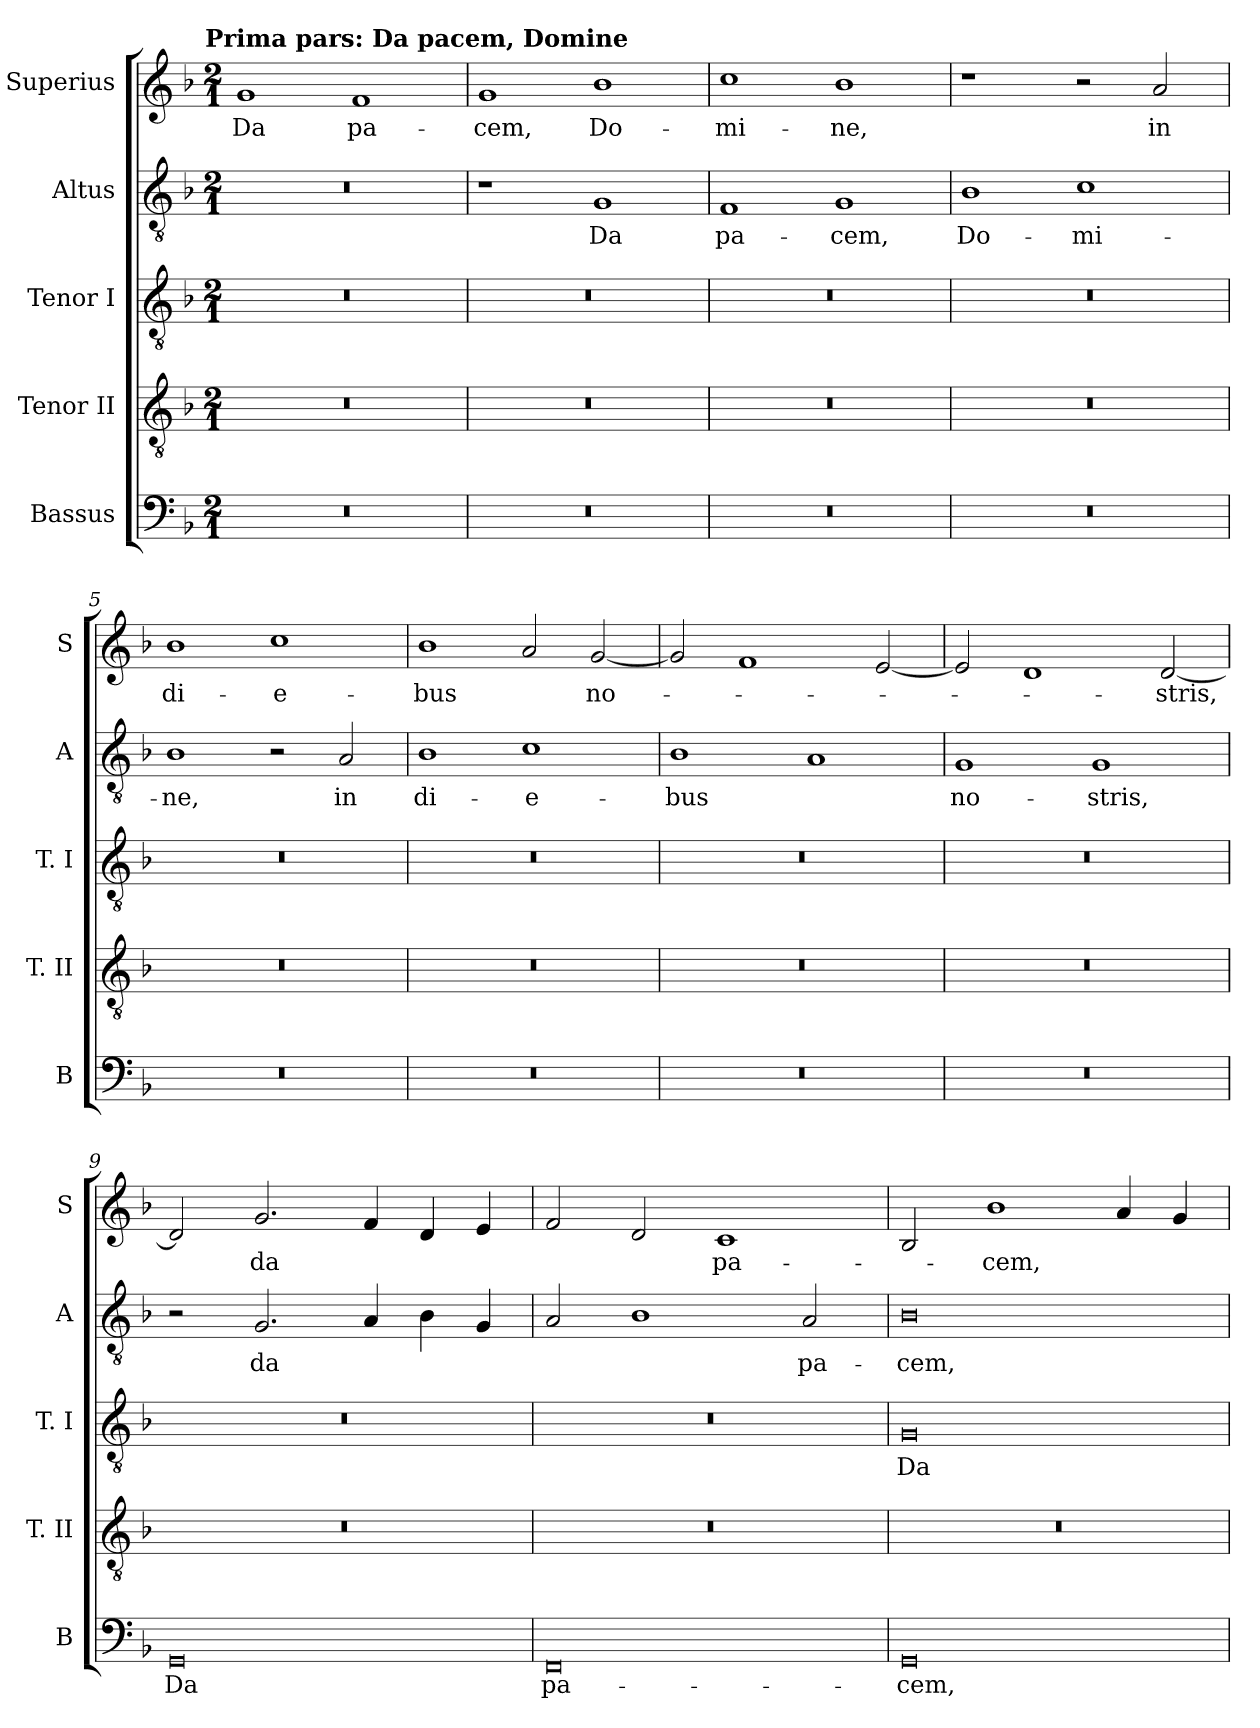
**kern	**text	**kern	**kern	**text	**kern	**text	**kern	**text
*part5	*part5	*part4	*part3	*part3	*part2	*part2	*part1	*part1
*staff5	*staff5	*staff4	*staff3	*staff3	*staff2	*staff2	*staff1	*staff1
*I"Bassus	*	*I"Tenor II	*I"Tenor I	*	*I"Altus	*	*I"Superius	*
*I'B	*	*I'T. II	*I'T. I	*	*I'A	*	*I'S	*
*clefF4	*	*clefGv2	*clefGv2	*	*clefGv2	*	*clefG2	*
*k[b-]	*	*k[b-]	*k[b-]	*	*k[b-]	*	*k[b-]	*
*F:	*	*F:	*F:	*	*F:	*	*F:	*
!!LO:TX:omd:t=Prima pars&colon; Da pacem, Domine
*M2/1	*	*M2/1	*M2/1	*	*M2/1	*	*M2/1	*
=1	=1	=1	=1	=1	=1	=1	=1	=1
0r	.	0r	0r	.	0r	.	1g	Da
.	.	.	.	.	.	.	1f	pa-
=2	=2	=2	=2	=2	=2	=2	=2	=2
0r	.	0r	0r	.	1r	.	1g	-cem,
.	.	.	.	.	1G	Da	1b-	Do-
=3	=3	=3	=3	=3	=3	=3	=3	=3
0r	.	0r	0r	.	1F	pa-	1cc	-mi-
.	.	.	.	.	1G	-cem,	1b-	-ne,
=4	=4	=4	=4	=4	=4	=4	=4	=4
0r	.	0r	0r	.	1B-	Do-	1r	.
.	.	.	.	.	1c	-mi-	2r	.
.	.	.	.	.	.	.	2a	in
=5	=5	=5	=5	=5	=5	=5	=5	=5
0r	.	0r	0r	.	1B-	-ne,	1b-	di-
.	.	.	.	.	2r	.	1cc	-e-
.	.	.	.	.	2A	in	.	.
=6	=6	=6	=6	=6	=6	=6	=6	=6
0r	.	0r	0r	.	1B-	di-	1b-	-bus
.	.	.	.	.	1c	-e-	2a	.
.	.	.	.	.	.	.	[2g	no-
=7	=7	=7	=7	=7	=7	=7	=7	=7
0r	.	0r	0r	.	1B-	-bus	2g]	.
.	.	.	.	.	.	.	1f	.
.	.	.	.	.	1A	.	.	.
.	.	.	.	.	.	.	[2e	.
=8	=8	=8	=8	=8	=8	=8	=8	=8
0r	.	0r	0r	.	1G	no-	2e]	.
.	.	.	.	.	.	.	1d	.
.	.	.	.	.	1G	-stris,	.	.
.	.	.	.	.	.	.	[2d	-stris,
=9	=9	=9	=9	=9	=9	=9	=9	=9
0GG	Da	0r	0r	.	2r	.	2d]	.
.	.	.	.	.	2.G	da	2.g	da
.	.	.	.	.	4A	.	4f	.
.	.	.	.	.	4B-	.	4d	.
.	.	.	.	.	4G	.	4e	.
=10	=10	=10	=10	=10	=10	=10	=10	=10
0FF	pa-	0r	0r	.	2A	.	2f	.
.	.	.	.	.	1B-	.	2d	.
.	.	.	.	.	.	.	1c	pa-
.	.	.	.	.	2A	pa-	.	.
=11	=11	=11	=11	=11	=11	=11	=11	=11
0GG	-cem,	0r	0G	Da	0B-	-cem,	2B-	.
.	.	.	.	.	.	.	1b-	-cem,
.	.	.	.	.	.	.	4a	.
.	.	.	.	.	.	.	4g	.
=	=	=	=	=	=	=	=	=
*-	*-	*-	*-	*-	*-	*-	*-	*-
